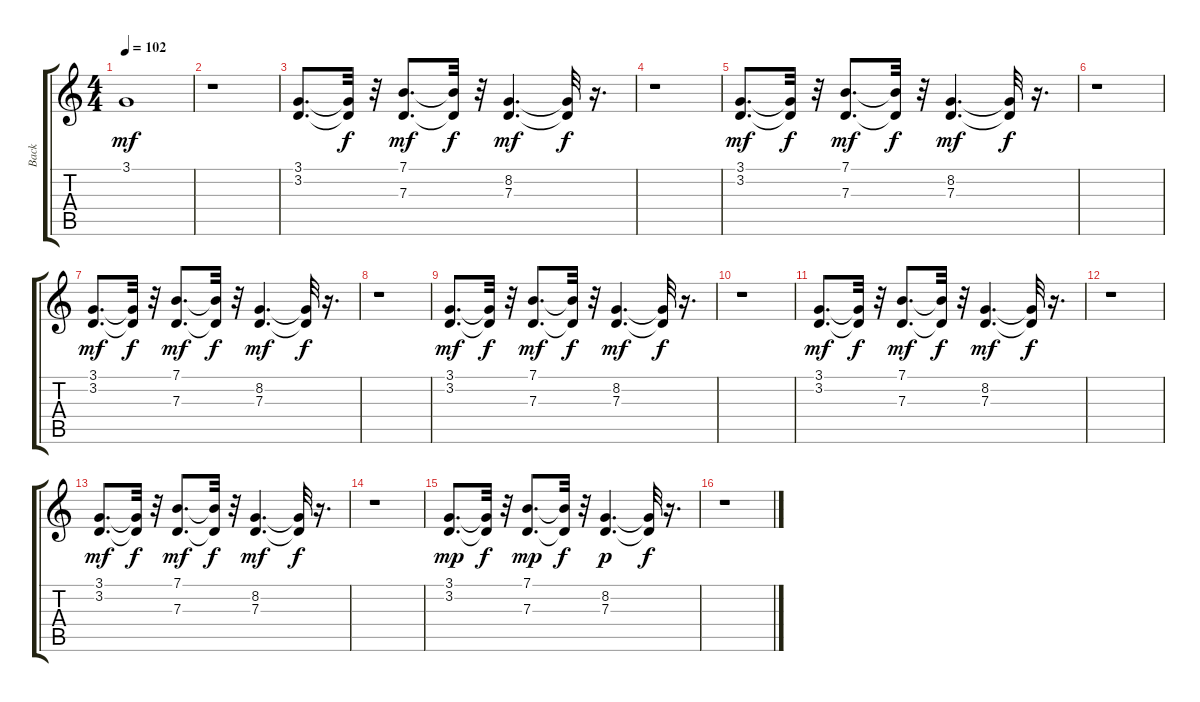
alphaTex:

\track ("Back" "Back") {instrument choiraahs}
\staff {score tabs}
\tuning (E4 B3 G3 D3 A2 E2) {hide}
\ts (4 4)
\tempo 102
\clef g2
\ks c
3.1.1{dy mf} |
r.1 |
(3.1 3.2).8{d} (3.1{t} 3.2{t}).32{dy f} r.32 (7.1 7.3).8{d dy mf} (7.1{t} 7.3{t}).32{dy f} r.32 (8.2 7.3).4{d dy mf} (8.2{t} 7.3{t}).32{dy f} r.16{d} |
r.1 |
(3.1 3.2).8{d dy mf} (3.1{t} 3.2{t}).32{dy f} r.32 (7.1 7.3).8{d dy mf} (7.1{t} 7.3{t}).32{dy f} r.32 (8.2 7.3).4{d dy mf} (8.2{t} 7.3{t}).32{dy f} r.16{d} |
r.1 |
(3.1 3.2).8{d dy mf} (3.1{t} 3.2{t}).32{dy f} r.32 (7.1 7.3).8{d dy mf} (7.1{t} 7.3{t}).32{dy f} r.32 (8.2 7.3).4{d dy mf} (8.2{t} 7.3{t}).32{dy f} r.16{d} |
r.1 |
(3.1 3.2).8{d dy mf} (3.1{t} 3.2{t}).32{dy f} r.32 (7.1 7.3).8{d dy mf} (7.1{t} 7.3{t}).32{dy f} r.32 (8.2 7.3).4{d dy mf} (8.2{t} 7.3{t}).32{dy f} r.16{d} |
r.1 |
(3.1 3.2).8{d dy mf} (3.1{t} 3.2{t}).32{dy f} r.32 (7.1 7.3).8{d dy mf} (7.1{t} 7.3{t}).32{dy f} r.32 (8.2 7.3).4{d dy mf} (8.2{t} 7.3{t}).32{dy f} r.16{d} |
r.1 |
(3.1 3.2).8{d dy mf} (3.1{t} 3.2{t}).32{dy f} r.32 (7.1 7.3).8{d dy mf} (7.1{t} 7.3{t}).32{dy f} r.32 (8.2 7.3).4{d dy mf} (8.2{t} 7.3{t}).32{dy f} r.16{d} |
r.1 |
(3.1 3.2).8{d dy mp} (3.1{t} 3.2{t}).32{dy f} r.32 (7.1 7.3).8{d dy mp} (7.1{t} 7.3{t}).32{dy f} r.32 (8.2 7.3).4{d dy p} (8.2{t} 7.3{t}).32{dy f} r.16{d} |
r.1
